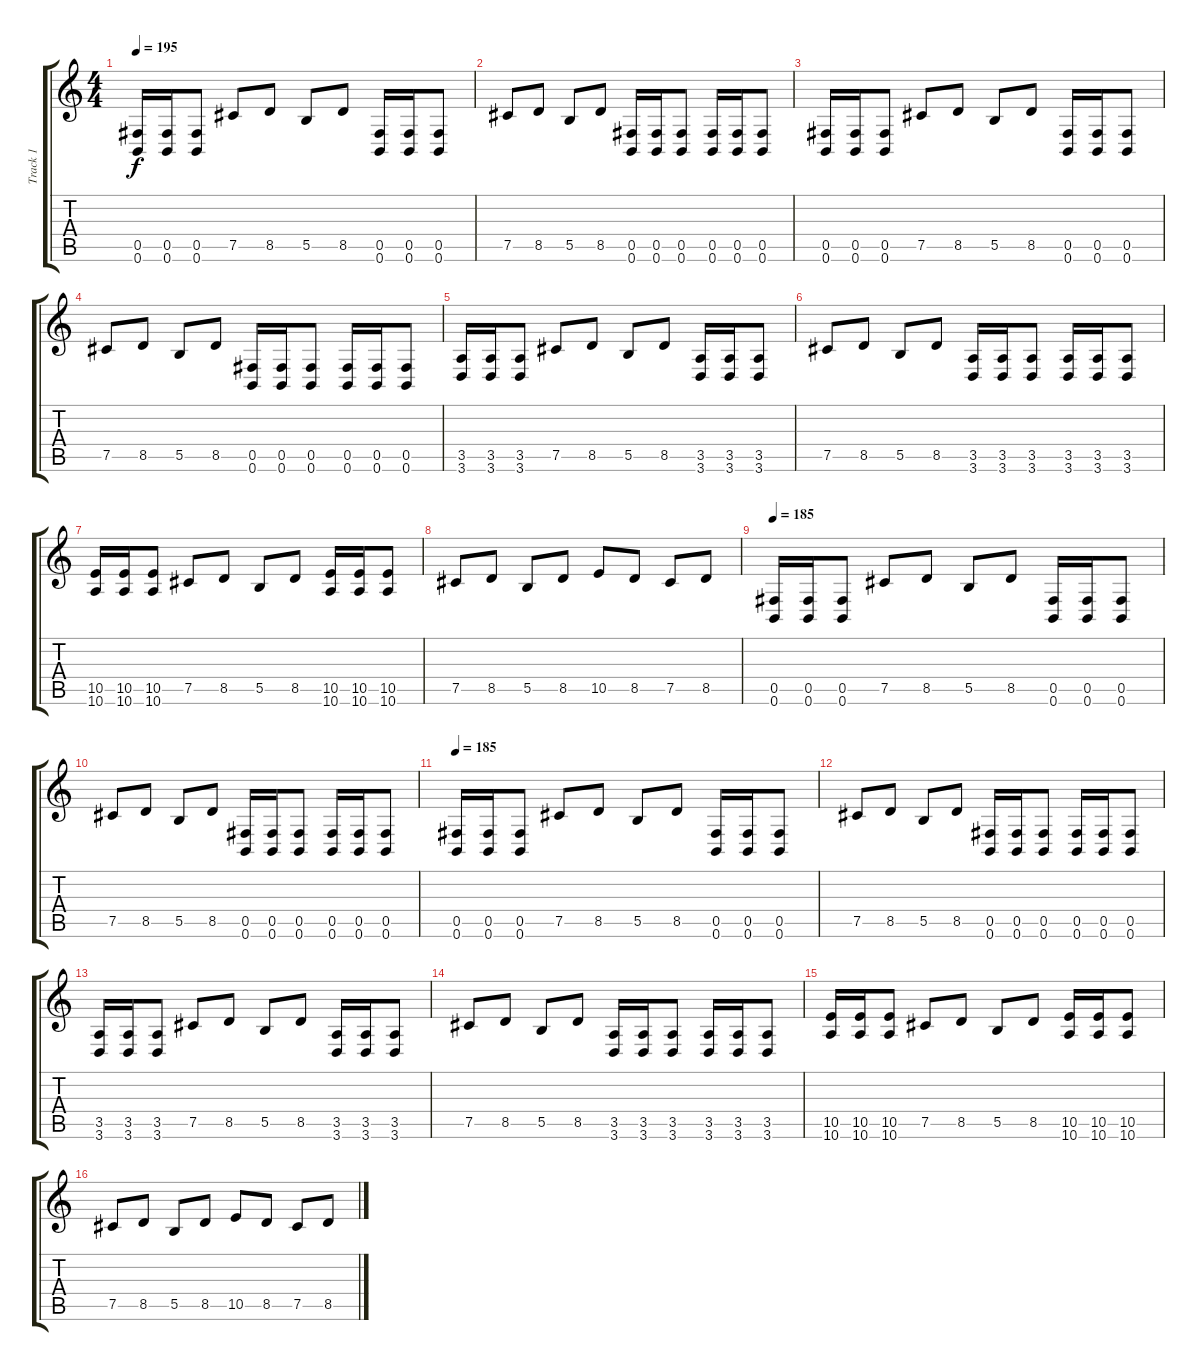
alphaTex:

\track ("Track 1" "Track 1") {instrument distortionguitar}
\staff {score tabs}
\tuning (Db4 Ab3 E3 B2 Gb2 B1) {hide}
\ts (4 4)
\tempo 195
\clef g2
\ks c
(0.5 0.6).16{dy f} (0.5 0.6).16 (0.5 0.6).8 7.5.8 8.5.8 5.5.8 8.5.8 (0.5 0.6).16 (0.5 0.6).16 (0.5 0.6).8 |
7.5.8 8.5.8 5.5.8 8.5.8 (0.5 0.6).16 (0.5 0.6).16 (0.5 0.6).8 (0.5 0.6).16 (0.5 0.6).16 (0.5 0.6).8 |
(0.5 0.6).16 (0.5 0.6).16 (0.5 0.6).8 7.5.8 8.5.8 5.5.8 8.5.8 (0.5 0.6).16 (0.5 0.6).16 (0.5 0.6).8 |
7.5.8 8.5.8 5.5.8 8.5.8 (0.5 0.6).16 (0.5 0.6).16 (0.5 0.6).8 (0.5 0.6).16 (0.5 0.6).16 (0.5 0.6).8 |
(3.5 3.6).16 (3.5 3.6).16 (3.5 3.6).8 7.5.8 8.5.8 5.5.8 8.5.8 (3.5 3.6).16 (3.5 3.6).16 (3.5 3.6).8 |
7.5.8 8.5.8 5.5.8 8.5.8 (3.5 3.6).16 (3.5 3.6).16 (3.5 3.6).8 (3.5 3.6).16 (3.5 3.6).16 (3.5 3.6).8 |
(10.5 10.6).16 (10.5 10.6).16 (10.5 10.6).8 7.5.8 8.5.8 5.5.8 8.5.8 (10.5 10.6).16 (10.5 10.6).16 (10.5 10.6).8 |
7.5.8 8.5.8 5.5.8 8.5.8 10.5.8 8.5.8 7.5.8 8.5.8 |
\tempo 185
(0.5 0.6).16 (0.5 0.6).16 (0.5 0.6).8 7.5.8 8.5.8 5.5.8 8.5.8 (0.5 0.6).16 (0.5 0.6).16 (0.5 0.6).8 |
7.5.8 8.5.8 5.5.8 8.5.8 (0.5 0.6).16 (0.5 0.6).16 (0.5 0.6).8 (0.5 0.6).16 (0.5 0.6).16 (0.5 0.6).8 |
\tempo 185
(0.5 0.6).16 (0.5 0.6).16 (0.5 0.6).8 7.5.8 8.5.8 5.5.8 8.5.8 (0.5 0.6).16 (0.5 0.6).16 (0.5 0.6).8 |
7.5.8 8.5.8 5.5.8 8.5.8 (0.5 0.6).16 (0.5 0.6).16 (0.5 0.6).8 (0.5 0.6).16 (0.5 0.6).16 (0.5 0.6).8 |
(3.5 3.6).16 (3.5 3.6).16 (3.5 3.6).8 7.5.8 8.5.8 5.5.8 8.5.8 (3.5 3.6).16 (3.5 3.6).16 (3.5 3.6).8 |
7.5.8 8.5.8 5.5.8 8.5.8 (3.5 3.6).16 (3.5 3.6).16 (3.5 3.6).8 (3.5 3.6).16 (3.5 3.6).16 (3.5 3.6).8 |
(10.5 10.6).16 (10.5 10.6).16 (10.5 10.6).8 7.5.8 8.5.8 5.5.8 8.5.8 (10.5 10.6).16 (10.5 10.6).16 (10.5 10.6).8 |
7.5.8 8.5.8 5.5.8 8.5.8 10.5.8 8.5.8 7.5.8 8.5.8
